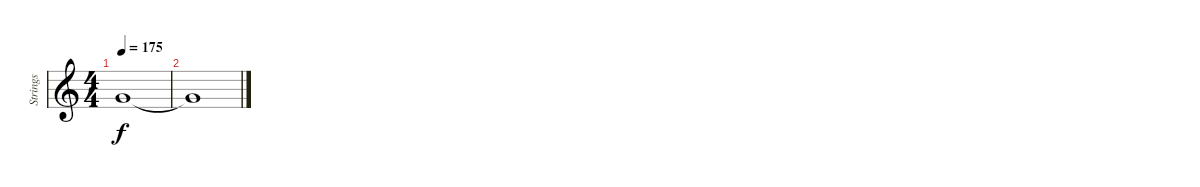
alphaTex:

\track ("Strings" "Strings") {instrument violin}
\staff {score}
\tuning (E5 A4 D4 G3) {hide}
\ts (4 4)
\tempo 175
\clef g2
\ks c
5.3{t}.1{dy f} |
5.3{t}.1
